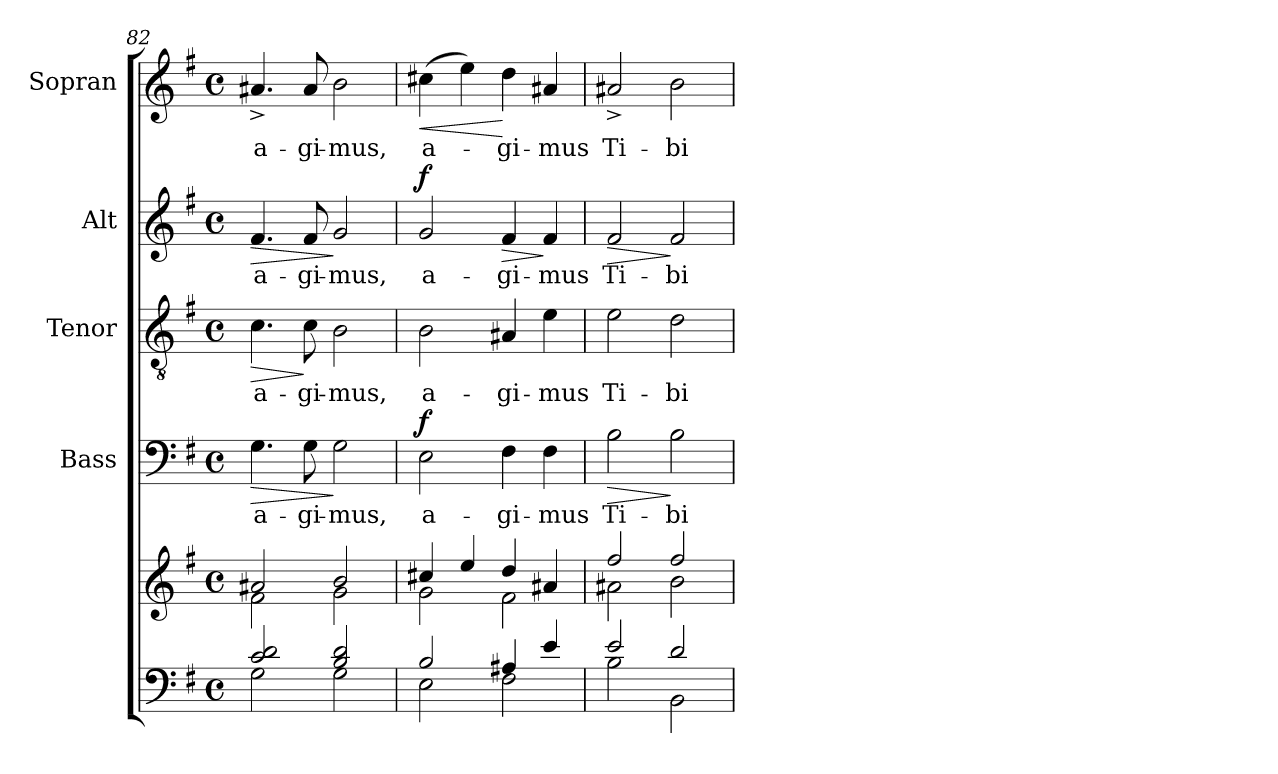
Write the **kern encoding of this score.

**kern	**kern	**kern	**text	**dynam	**kern	**text	**dynam	**kern	**text	**dynam	**kern	**text	**dynam
*part5	*part5	*part4	*part4	*part4	*part3	*part3	*part3	*part2	*part2	*part2	*part1	*part1	*part1
*staff6	*staff5	*staff4	*staff4	*staff4	*staff3	*staff3	*staff3	*staff2	*staff2	*staff2	*staff1	*staff1	*staff1
*	*	*I"Bass	*	*	*I"Tenor	*	*	*I"Alt	*	*	*I"Sopran	*	*
*	*	*I'B.	*	*	*I'T.	*	*	*I'A.	*	*	*I'S.	*	*
!!LO:PB:g=z
*clefF4	*clefG2	*clefF4	*	*	*clefGv2	*	*	*clefG2	*	*	*clefG2	*	*
*k[f#]	*k[f#]	*k[f#]	*	*	*k[f#]	*	*	*k[f#]	*	*	*k[f#]	*	*
*G:	*G:	*G:	*	*	*G:	*	*	*G:	*	*	*G:	*	*
*M4/4	*M4/4	*M4/4	*	*	*M4/4	*	*	*M4/4	*	*	*M4/4	*	*
*met(c)	*met(c)	*met(c)	*	*	*met(c)	*	*	*met(c)	*	*	*met(c)	*	*
=82	=82	=82	=82	=82	=82	=82	=82	=82	=82	=82	=82	=82	=82
*^	*^	*	*	*	*	*	*	*	*	*	*	*	*
!	!	!	!	!	!LO:LY:b	!LO:HP:b	!	!LO:LY:b	!LO:HP:b	!	!LO:LY:b	!LO:HP:b	!	!LO:LY:b	!
2c/ 2d/	2G\	2a#X/	2f#\	4.G\	a-	>	4.c\	a-	>	4.f#/	a-	>	4.a#X^>/	a-	.
!	!	!	!	!	!LO:LY:b	!	!	!LO:LY:b	!	!	!LO:LY:b	!	!	!LO:LY:b	!
.	.	.	.	8G\	-gi-	.	8c\	-gi-	]	8f#/	-gi-	.	8a#/	-gi-	.
!	!	!	!	!	!LO:LY:b	!	!	!LO:LY:b	!	!	!LO:LY:b	!	!	!LO:LY:b	!
2B/ 2d/	2G\	2b/	2g\	2G\	-mus,	]	2B\	-mus,	.	2g/	-mus,	]	2b\	-mus,	.
=83	=83	=83	=83	=83	=83	=83	=83	=83	=83	=83	=83	=83	=83	=83	=83
!	!	!	!	!	!LO:LY:b	!LO:DY:a	!	!LO:LY:b	!	!	!LO:LY:b	!LO:DY:a	!	!LO:LY:b	!LO:HP:b
2B/	2E\	4cc#X/	2g\	2E\	a-	f	2B\	a-	.	2g/	a-	f	(>4cc#X\	a-	<
.	.	4ee/	.	.	.	.	.	.	.	.	.	.	4ee\)	.	.
!	!	!	!	!	!LO:LY:b	!	!	!LO:LY:b	!	!	!LO:LY:b	!LO:HP:b	!	!LO:LY:b	!
4A#X/	2F#\	4dd/	2f#\	4F#\	-gi-	.	4A#X/	-gi-	.	4f#/	-gi-	>	4dd\	-gi-	[
!	!	!	!	!	!LO:LY:b	!	!	!LO:LY:b	!	!	!LO:LY:b	!	!	!LO:LY:b	!
4e/	.	4a#X/	.	4F#\	-mus	.	4e\	-mus	.	4f#/	-mus	]	4a#X/	-mus	.
=84	=84	=84	=84	=84	=84	=84	=84	=84	=84	=84	=84	=84	=84	=84	=84
!	!	!	!	!	!LO:LY:b	!LO:HP:b	!	!LO:LY:b	!	!	!LO:LY:b	!LO:HP:b	!	!LO:LY:b	!
2e/	2B\	2ff#/	2a#X\	2B\	Ti-	>	2e\	Ti-	.	2f#/	Ti-	>	2a#X^>/	Ti-	.
!	!	!	!	!	!LO:LY:b	!	!	!LO:LY:b	!	!	!LO:LY:b	!	!	!LO:LY:b	!
2d/	2BB\	2ff#/	2b\	2B\	-bi	]	2d\	-bi	.	2f#/	-bi	]	2b\	-bi	.
*v	*v	*	*	*	*	*	*	*	*	*	*	*	*	*	*
*	*v	*v	*	*	*	*	*	*	*	*	*	*	*	*
=	=	=	=	=	=	=	=	=	=	=	=	=	=
*-	*-	*-	*-	*-	*-	*-	*-	*-	*-	*-	*-	*-	*-
